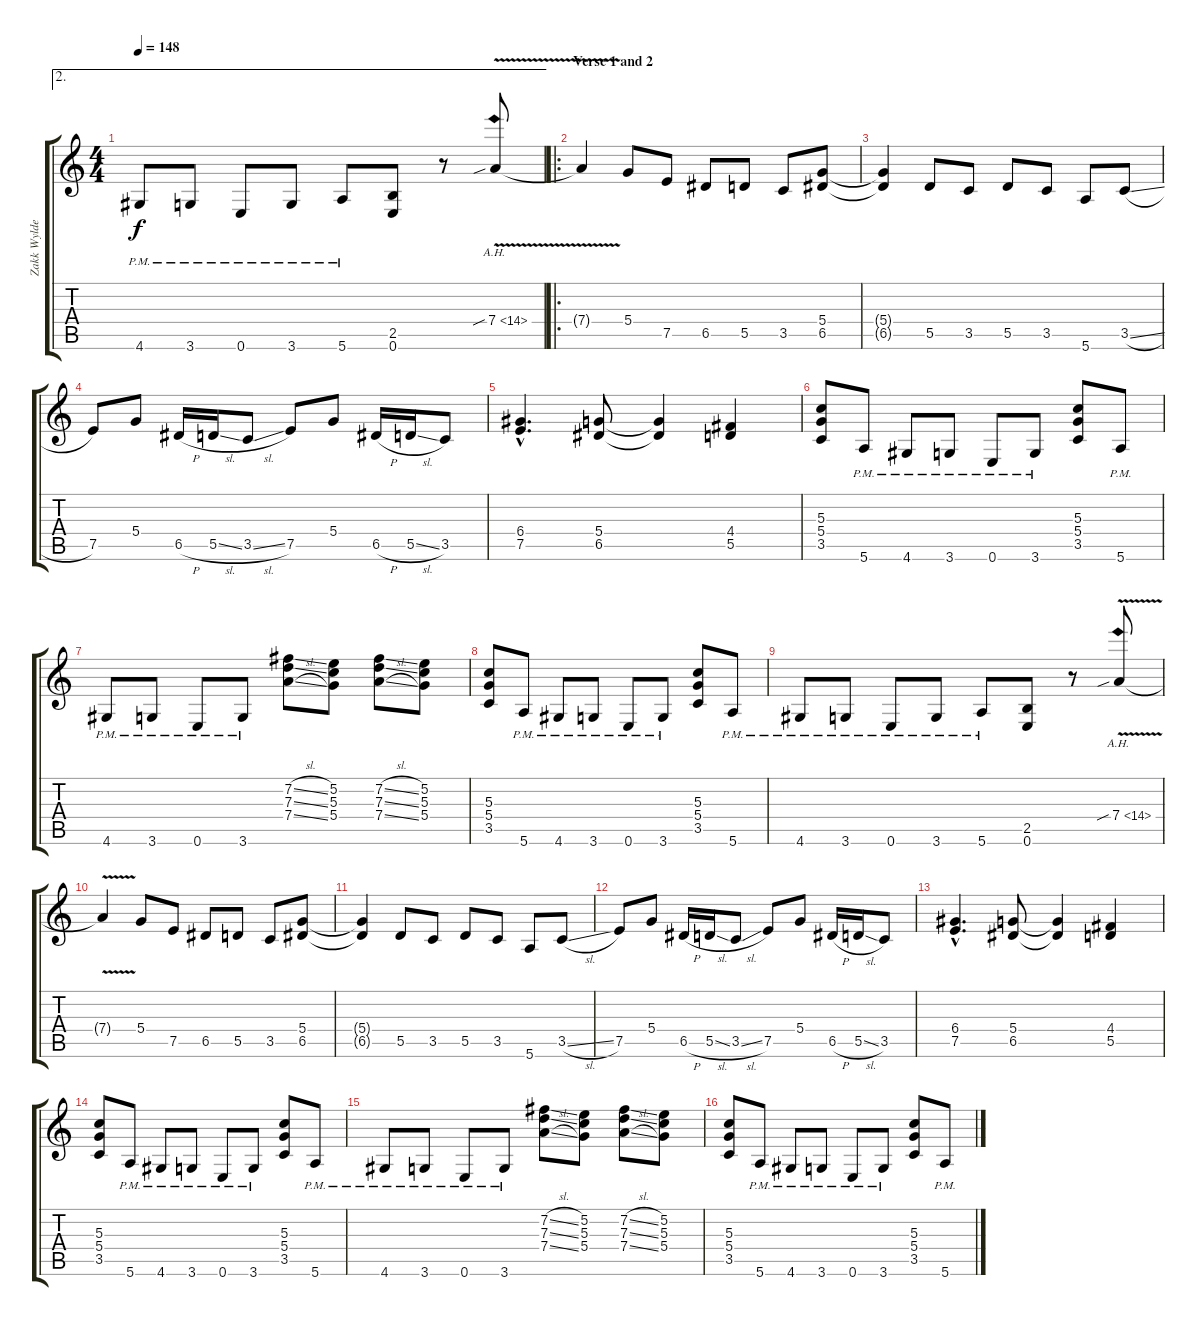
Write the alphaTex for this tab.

\track ("Zakk Wylde (Guitar)" "Zakk Wylde") {instrument overdrivenguitar}
\staff {score tabs}
\tuning (E4 B3 G3 D3 A2 E2) {hide}
\ae 2
\ts (4 4)
\tempo 148
\clef g2
\ks c
4.6{pm}.8{dy f} 3.6{pm}.8 0.6{pm}.8 3.6{pm}.8 5.6{pm}.8 (2.5 0.6).8 r.8 7.4{ah 7 v sib}.8 |
\ro
\section ("" "Verse 1 and 2")
7.4{t}.4 5.4.8 7.5.8 6.5.8 5.5.8 3.5.8 (5.4 6.5).8 |
(5.4{t} 6.5{t}).4 5.5.8 3.5.8 5.5.8 3.5.8 5.6.8 3.5{sl}.8 |
7.5.8 5.4.8 6.5{h}.16 5.5{sl}.16 3.5{sl}.8 7.5.8 5.4.8 6.5{h}.16 5.5{sl}.16 3.5.8 |
(6.4{hac} 7.5{hac}).4{d} (5.4 6.5).8 (5.4{t} 6.5{t}).4 (4.4 5.5).4 |
(5.3 5.4 3.5).8 5.6{pm}.8 4.6{pm}.8 3.6{pm}.8 0.6{pm}.8 3.6{pm}.8 (5.3 5.4 3.5).8 5.6{pm}.8 |
4.6{pm}.8 3.6{pm}.8 0.6{pm}.8 3.6{pm}.8 (7.2{sl} 7.3{sl} 7.4{sl}).8 (5.2 5.3 5.4).8 (7.2{sl} 7.3{sl} 7.4{sl}).8 (5.2 5.3 5.4).8 |
(5.3 5.4 3.5).8 5.6{pm}.8 4.6{pm}.8 3.6{pm}.8 0.6{pm}.8 3.6{pm}.8 (5.3 5.4 3.5).8 5.6{pm}.8 |
4.6{pm}.8 3.6{pm}.8 0.6{pm}.8 3.6{pm}.8 5.6{pm}.8 (2.5 0.6).8 r.8 7.4{ah 7 v sib}.8 |
7.4{t}.4 5.4.8 7.5.8 6.5.8 5.5.8 3.5.8 (5.4 6.5).8 |
(5.4{t} 6.5{t}).4 5.5.8 3.5.8 5.5.8 3.5.8 5.6.8 3.5{sl}.8 |
7.5.8 5.4.8 6.5{h}.16 5.5{sl}.16 3.5{sl}.8 7.5.8 5.4.8 6.5{h}.16 5.5{sl}.16 3.5.8 |
(6.4{hac} 7.5{hac}).4{d} (5.4 6.5).8 (5.4{t} 6.5{t}).4 (4.4 5.5).4 |
(5.3 5.4 3.5).8 5.6{pm}.8 4.6{pm}.8 3.6{pm}.8 0.6{pm}.8 3.6{pm}.8 (5.3 5.4 3.5).8 5.6{pm}.8 |
4.6{pm}.8 3.6{pm}.8 0.6{pm}.8 3.6{pm}.8 (7.2{sl} 7.3{sl} 7.4{sl}).8 (5.2 5.3 5.4).8 (7.2{sl} 7.3{sl} 7.4{sl}).8 (5.2 5.3 5.4).8 |
(5.3 5.4 3.5).8 5.6{pm}.8 4.6{pm}.8 3.6{pm}.8 0.6{pm}.8 3.6{pm}.8 (5.3 5.4 3.5).8 5.6{pm}.8
